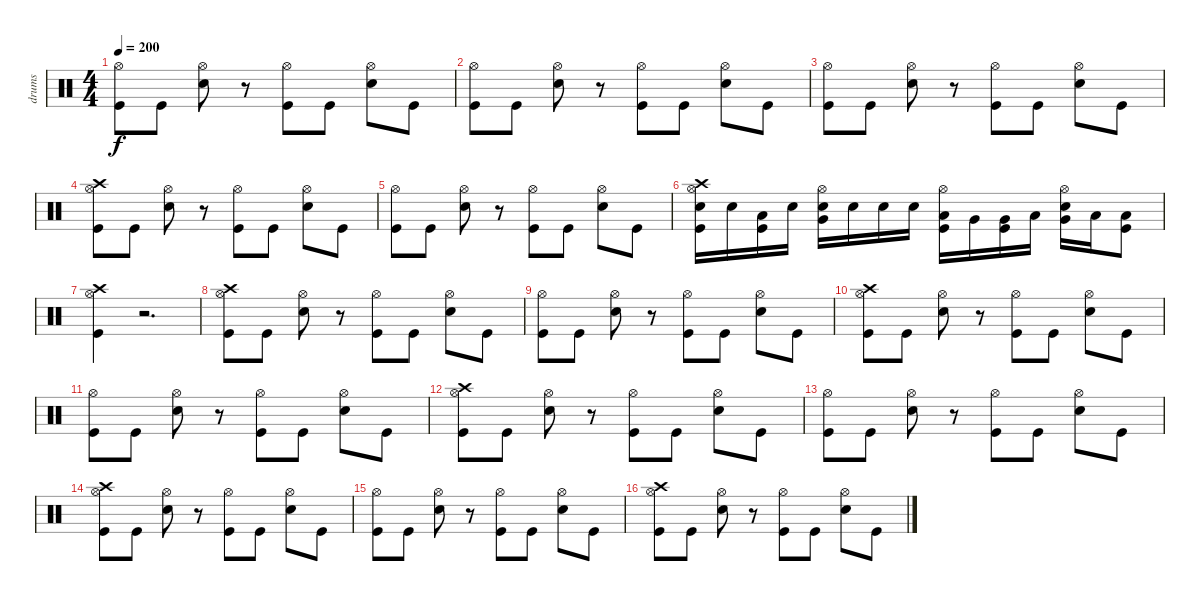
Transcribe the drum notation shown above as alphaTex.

\track ("drums" "drums") {instrument percussion}
\staff {score}
\articulation defaults
\ts (4 4)
\tempo 200
\clef neutral
\ks c
("Hi-Hat (open)" "Kick (hit)").8{dy f} "Kick (hit)".8 ("Hi-Hat (open)" "Electric Snare (hit)").8 r.8 ("Hi-Hat (open)" "Kick (hit)").8 "Kick (hit)".8 ("Hi-Hat (open)" "Snare (hit) 2").8 "Kick (hit)".8 |
("Hi-Hat (open)" "Kick (hit)").8 "Kick (hit)".8 ("Hi-Hat (open)" "Electric Snare (hit)").8 r.8 ("Hi-Hat (open)" "Kick (hit)").8 "Kick (hit)".8 ("Hi-Hat (open)" "Snare (hit) 2").8 "Kick (hit)".8 |
("Hi-Hat (open)" "Kick (hit)").8 "Kick (hit)".8 ("Hi-Hat (open)" "Electric Snare (hit)").8 r.8 ("Hi-Hat (open)" "Kick (hit)").8 "Kick (hit)".8 ("Hi-Hat (open)" "Snare (hit) 2").8 "Kick (hit)".8 |
("Crash high (hit)" "Hi-Hat (open)" "Kick (hit)").8 "Kick (hit)".8 ("Hi-Hat (open)" "Electric Snare (hit)").8 r.8 ("Hi-Hat (open)" "Kick (hit)").8 "Kick (hit)".8 ("Hi-Hat (open)" "Snare (hit) 2").8 "Kick (hit)".8 |
("Hi-Hat (open)" "Kick (hit)").8 "Kick (hit)".8 ("Hi-Hat (open)" "Electric Snare (hit)").8 r.8 ("Hi-Hat (open)" "Kick (hit)").8 "Kick (hit)".8 ("Hi-Hat (open)" "Snare (hit) 2").8 "Kick (hit)".8 |
("Electric Snare (hit)" "Hi-Hat (open)" "Crash high (hit)" "Kick (hit)").16 "Electric Snare (hit)".16 ("Low Floor Tom (hit)" "Kick (hit)").16 "Electric Snare (hit)".16 ("Very Low Tom (hit)" "Hi-Hat (open)" "Electric Snare (hit)").16 "Electric Snare (hit)".16 "Snare (hit) 2".16 "Snare (hit) 2".16 ("Low Tom (hit)" "Hi-Hat (open)" "Kick (hit)").16 "Very Low Tom (hit)".16 ("Very Low Tom (hit)" "Kick (hit)").16 "Low Tom (hit)".16 ("Very Low Tom (hit)" "Hi-Hat (open)" "Snare (hit) 2").16 "Low Floor Tom (hit)".16 ("Low Floor Tom (hit)" "Kick (hit)").8 |
("Crash high (hit)" "Hi-Hat (open)" "Kick (hit)").4 r.2{d} |
("Hi-Hat (open)" "Crash high (hit)" "Kick (hit)").8 "Kick (hit)".8 ("Hi-Hat (open)" "Electric Snare (hit)").8 r.8 ("Hi-Hat (open)" "Kick (hit)").8 "Kick (hit)".8 ("Hi-Hat (open)" "Snare (hit) 2").8 "Kick (hit)".8 |
("Hi-Hat (open)" "Kick (hit)").8 "Kick (hit)".8 ("Hi-Hat (open)" "Electric Snare (hit)").8 r.8 ("Hi-Hat (open)" "Kick (hit)").8 "Kick (hit)".8 ("Hi-Hat (open)" "Snare (hit) 2").8 "Kick (hit)".8 |
("Hi-Hat (open)" "Crash high (hit)" "Kick (hit)").8 "Kick (hit)".8 ("Hi-Hat (open)" "Electric Snare (hit)").8 r.8 ("Hi-Hat (open)" "Kick (hit)").8 "Kick (hit)".8 ("Hi-Hat (open)" "Snare (hit) 2").8 "Kick (hit)".8 |
("Hi-Hat (open)" "Kick (hit)").8 "Kick (hit)".8 ("Hi-Hat (open)" "Electric Snare (hit)").8 r.8 ("Hi-Hat (open)" "Kick (hit)").8 "Kick (hit)".8 ("Hi-Hat (open)" "Snare (hit) 2").8 "Kick (hit)".8 |
("Hi-Hat (open)" "Crash high (hit)" "Kick (hit)").8 "Kick (hit)".8 ("Hi-Hat (open)" "Electric Snare (hit)").8 r.8 ("Hi-Hat (open)" "Kick (hit)").8 "Kick (hit)".8 ("Hi-Hat (open)" "Snare (hit) 2").8 "Kick (hit)".8 |
("Hi-Hat (open)" "Kick (hit)").8 "Kick (hit)".8 ("Hi-Hat (open)" "Electric Snare (hit)").8 r.8 ("Hi-Hat (open)" "Kick (hit)").8 "Kick (hit)".8 ("Hi-Hat (open)" "Snare (hit) 2").8 "Kick (hit)".8 |
("Hi-Hat (open)" "Crash high (hit)" "Kick (hit)").8 "Kick (hit)".8 ("Hi-Hat (open)" "Electric Snare (hit)").8 r.8 ("Hi-Hat (open)" "Kick (hit)").8 "Kick (hit)".8 ("Hi-Hat (open)" "Snare (hit) 2").8 "Kick (hit)".8 |
("Hi-Hat (open)" "Kick (hit)").8 "Kick (hit)".8 ("Hi-Hat (open)" "Electric Snare (hit)").8 r.8 ("Hi-Hat (open)" "Kick (hit)").8 "Kick (hit)".8 ("Hi-Hat (open)" "Snare (hit) 2").8 "Kick (hit)".8 |
("Hi-Hat (open)" "Crash high (hit)" "Kick (hit)").8 "Kick (hit)".8 ("Hi-Hat (open)" "Electric Snare (hit)").8 r.8 ("Hi-Hat (open)" "Kick (hit)").8 "Kick (hit)".8 ("Hi-Hat (open)" "Snare (hit) 2").8 "Kick (hit)".8
